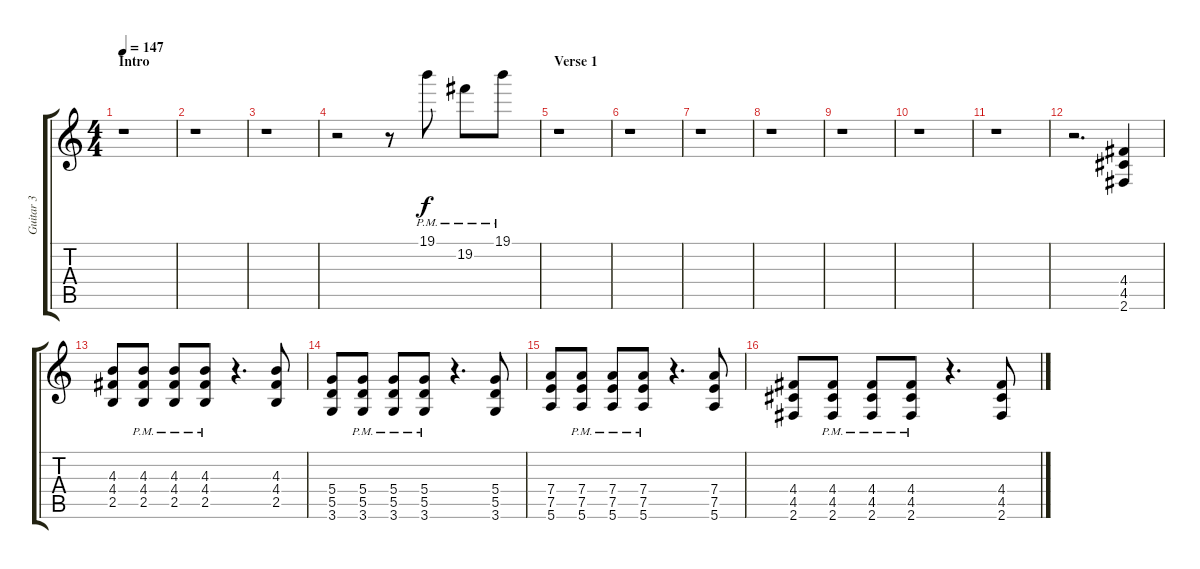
\track ("Guitar 3" "Guitar 3") {instrument overdrivenguitar}
\staff {score tabs}
\tuning (E4 B3 G3 D3 A2 E2) {hide}
\ts (4 4)
\section ("" "Intro")
\tempo 147
\clef g2
\ks c
r.1{dy f instrument overdrivenguitar} |
r.1 |
r.1 |
r.2 r.8 19.1{pm}.8 19.2{pm}.8 19.1{pm}.8 |
\section ("" "Verse 1")
r.1 |
r.1 |
r.1 |
r.1 |
r.1 |
r.1 |
r.1 |
r.2{d} (4.4 4.5 2.6).4 |
(4.3 4.4 2.5).8 (4.3{pm} 4.4{pm} 2.5{pm}).8 (4.3{pm} 4.4{pm} 2.5{pm}).8 (4.3{pm} 4.4{pm} 2.5{pm}).8 r.4{d} (4.3 4.4 2.5).8 |
(5.4 5.5 3.6).8 (5.4{pm} 5.5{pm} 3.6{pm}).8 (5.4{pm} 5.5{pm} 3.6{pm}).8 (5.4{pm} 5.5{pm} 3.6{pm}).8 r.4{d} (5.4 5.5 3.6).8 |
(7.4 7.5 5.6).8 (7.4{pm} 7.5{pm} 5.6{pm}).8 (7.4{pm} 7.5{pm} 5.6{pm}).8 (7.4{pm} 7.5{pm} 5.6{pm}).8 r.4{d} (7.4 7.5 5.6).8 |
(4.4 4.5 2.6).8 (4.4{pm} 4.5{pm} 2.6{pm}).8 (4.4{pm} 4.5{pm} 2.6{pm}).8 (4.4{pm} 4.5{pm} 2.6{pm}).8 r.4{d} (4.4 4.5 2.6).8
